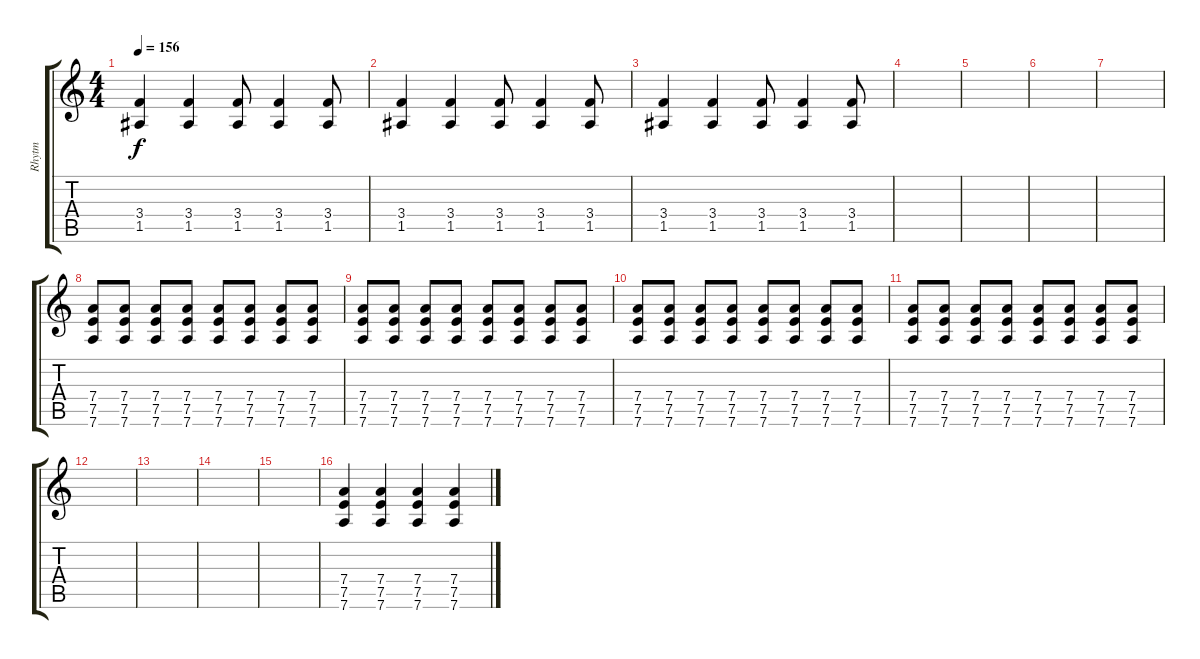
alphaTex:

\track ("Rhytm" "Rhytm") {instrument distortionguitar}
\staff {score tabs}
\tuning (E4 B3 G3 D3 A2 D2) {hide}
\ts (4 4)
\tempo 156
\clef g2
\ks c
(3.4 1.5).4{dy f} (3.4 1.5).4 (3.4 1.5).8 (3.4 1.5).4 (3.4 1.5).8 |
(3.4 1.5).4 (3.4 1.5).4 (3.4 1.5).8 (3.4 1.5).4 (3.4 1.5).8 |
(3.4 1.5).4 (3.4 1.5).4 (3.4 1.5).8 (3.4 1.5).4 (3.4 1.5).8 |
|
|
|
|
(7.4 7.5 7.6).8 (7.4 7.5 7.6).8 (7.4 7.5 7.6).8 (7.4 7.5 7.6).8 (7.4 7.5 7.6).8 (7.4 7.5 7.6).8 (7.4 7.5 7.6).8 (7.4 7.5 7.6).8 |
(7.4 7.5 7.6).8 (7.4 7.5 7.6).8 (7.4 7.5 7.6).8 (7.4 7.5 7.6).8 (7.4 7.5 7.6).8 (7.4 7.5 7.6).8 (7.4 7.5 7.6).8 (7.4 7.5 7.6).8 |
(7.4 7.5 7.6).8 (7.4 7.5 7.6).8 (7.4 7.5 7.6).8 (7.4 7.5 7.6).8 (7.4 7.5 7.6).8 (7.4 7.5 7.6).8 (7.4 7.5 7.6).8 (7.4 7.5 7.6).8 |
(7.4 7.5 7.6).8 (7.4 7.5 7.6).8 (7.4 7.5 7.6).8 (7.4 7.5 7.6).8 (7.4 7.5 7.6).8 (7.4 7.5 7.6).8 (7.4 7.5 7.6).8 (7.4 7.5 7.6).8 |
|
|
|
|
(7.4 7.5 7.6).4 (7.4 7.5 7.6).4 (7.4 7.5 7.6).4 (7.4 7.5 7.6).4
